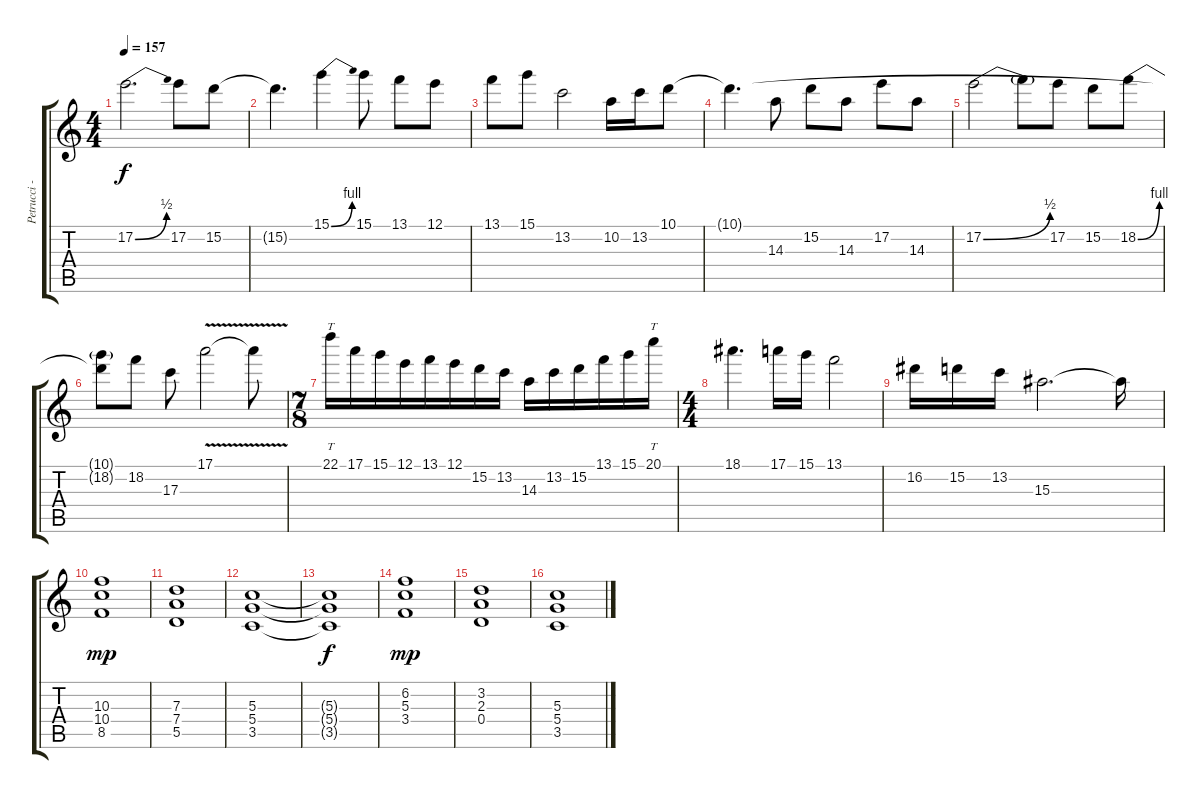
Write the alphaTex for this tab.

\track ("Petrucci -  SoloGuitar" "Petrucci -") {instrument distortionguitar}
\staff {score tabs}
\tuning (E4 B3 G3 D3 A2 E2) {hide}
\ts (4 4)
\tempo 157
\clef g2
\ks c
17.2{be (bend 0 0 60 2)}.2{d dy f} 17.2.8 15.2.8 |
15.2{t}.4{d} 15.1{be (bend 0 0 60 4)}.4 15.1.8 13.1.8 12.1.8 |
13.1.8 15.1.8 13.2.2 10.2.16 13.2.16 10.1.8 |
10.1{t}.4{d} 14.3.8 15.2.8 14.3.8 17.2.8 14.3.8 |
17.2{be (bend 0 0 60 2)}.2 17.2{t}.8 17.2.8 15.2.8 18.2{be (bend 0 0 60 4)}.8 |
(10.1{t} 18.2{t}).8 18.2.8 17.3.8 17.1{v}.2 17.1{t}.8 |
\ts (7 8)
22.1.16{tt} 17.1.16 15.1.16 12.1.16 13.1.16 12.1.16 15.2.16 13.2.16 14.3.16 13.2.16 15.2.16 13.1.16 15.1.16 20.1.16{tt} |
\ts (4 4)
18.1.4{d} 17.1.16 15.1.16 13.1.2 |
16.2.16 15.2.16 13.2.16 15.3.2{d} 15.3{t}.16 |
(10.3 10.4 8.5).1{dy mp} |
(7.3 7.4 5.5).1 |
(5.3 5.4 3.5).1 |
(5.3{t} 5.4{t} 3.5{t}).1{dy f} |
(6.2 5.3 3.4).1{dy mp} |
(3.2 2.3 0.4).1 |
(5.3 5.4 3.5).1
